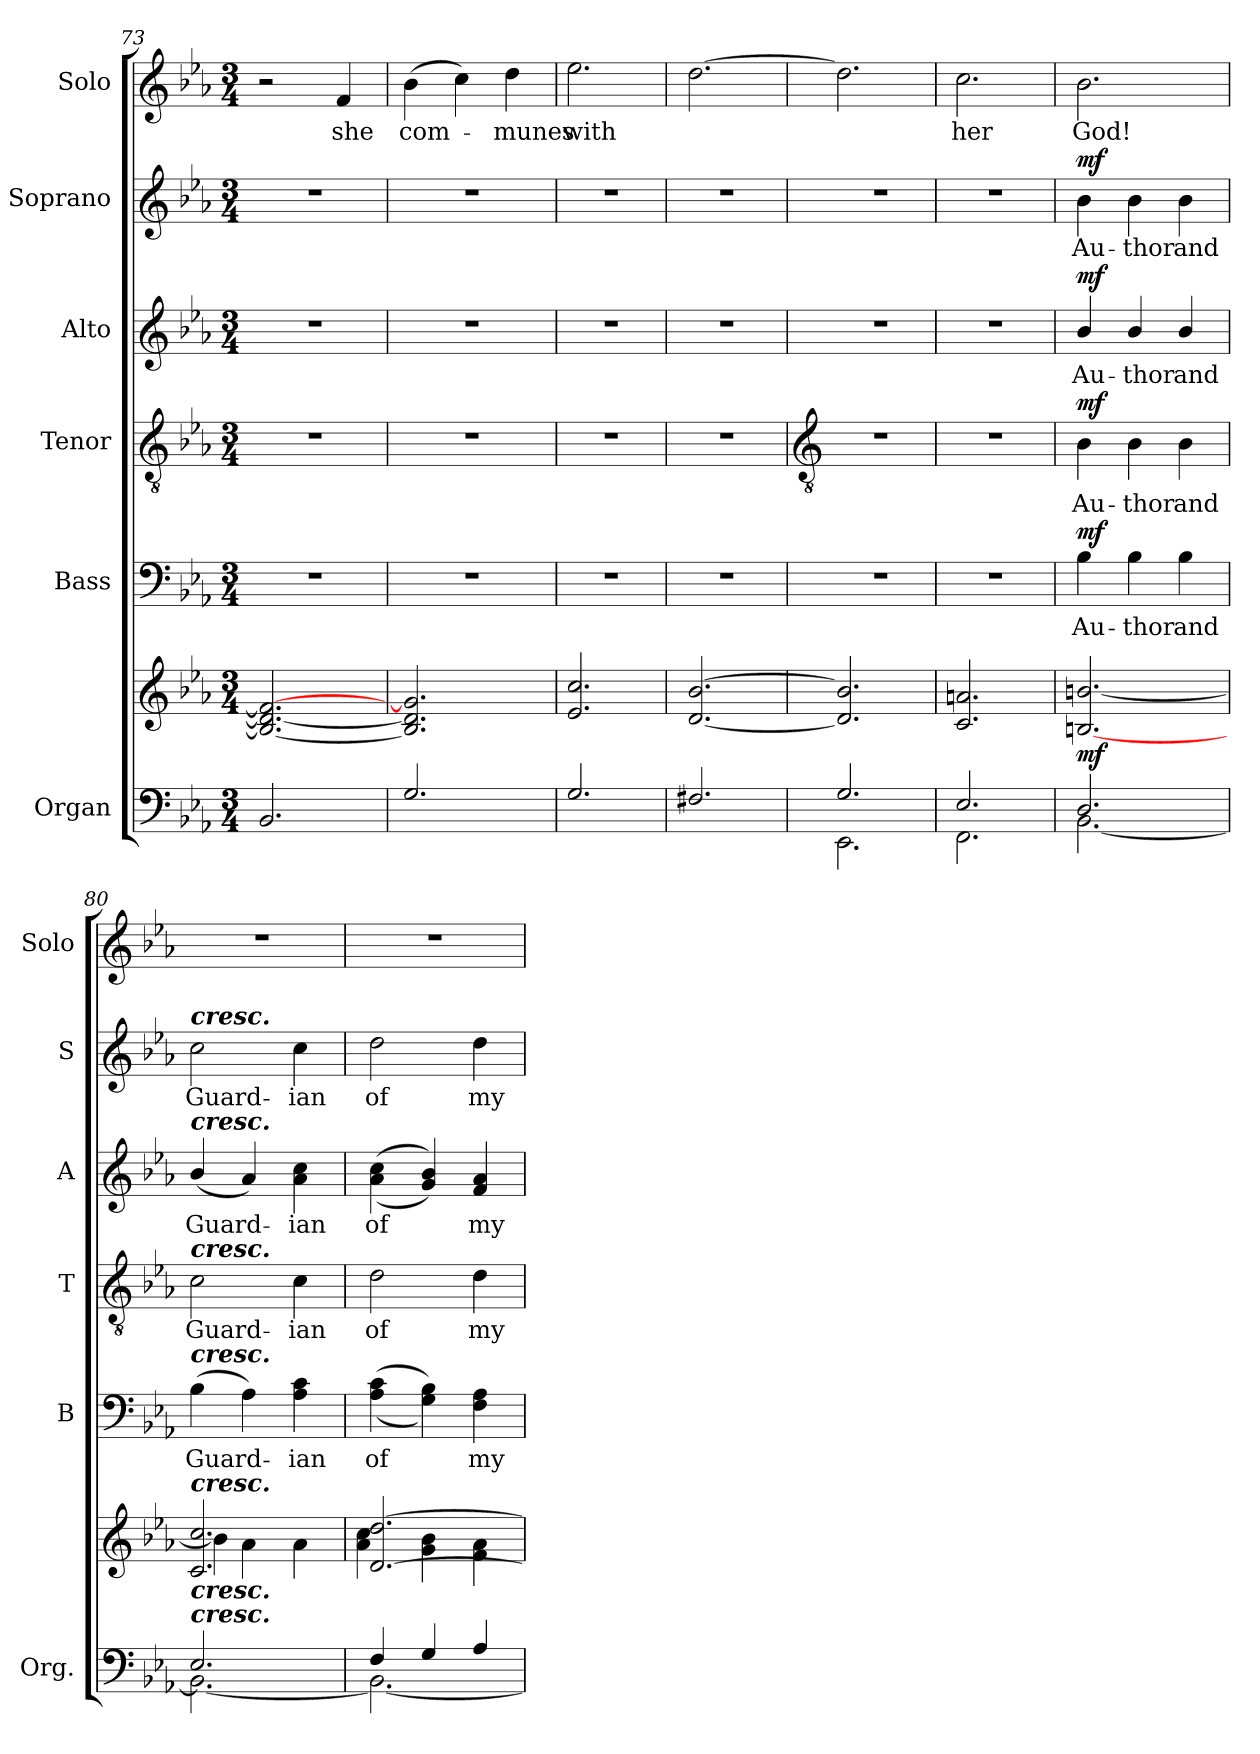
**kern	**kern	**dynam	**kern	**text	**dynam	**kern	**text	**dynam	**kern	**text	**dynam	**kern	**text	**dynam	**kern	**text
*part6	*part6	*part6	*part5	*part5	*part5	*part4	*part4	*part4	*part3	*part3	*part3	*part2	*part2	*part2	*part1	*part1
*staff7	*staff6	*staff6/7	*staff5	*staff5	*staff5	*staff4	*staff4	*staff4	*staff3	*staff3	*staff3	*staff2	*staff2	*staff2	*staff1	*staff1
*I"Organ	*	*	*I"Bass	*	*	*I"Tenor	*	*	*I"Alto	*	*	*I"Soprano	*	*	*I"Solo	*
*I'Org.	*	*	*I'B	*	*	*I'T	*	*	*I'A	*	*	*I'S	*	*	*I'Solo	*
*clefF4	*clefG2	*	*clefF4	*	*	*clefGv2	*	*	*clefG2	*	*	*clefG2	*	*	*clefG2	*
*k[b-e-a-]	*k[b-e-a-]	*	*k[b-e-a-]	*	*	*k[b-e-a-]	*	*	*k[b-e-a-]	*	*	*k[b-e-a-]	*	*	*k[b-e-a-]	*
*E-:	*E-:	*	*E-:	*	*	*E-:	*	*	*E-:	*	*	*E-:	*	*	*E-:	*
*M3/4	*M3/4	*	*M3/4	*	*	*M3/4	*	*	*M3/4	*	*	*M3/4	*	*	*M3/4	*
=73	=73	=73	=73	=73	=73	=73	=73	=73	=73	=73	=73	=73	=73	=73	=73	=73
*^	*	*	*	*	*	*	*	*	*	*	*	*	*	*	*	*
!	!LO:N:vis=1	!	!	!LO:N:vis=1	!	!	!LO:N:vis=1	!	!	!LO:N:vis=1	!	!	!LO:N:vis=1	!	!	!	!
2.BB-/	2.ryy	2.B-_ 2.d_ 2.f_	.	2.r	.	.	2.r	.	.	2.r	.	.	2.r	.	.	2r	.
!	!	!	!	!	!	!	!	!	!	!	!	!	!	!	!	!	!LO:LY:b
.	.	.	.	.	.	.	.	.	.	.	.	.	.	.	.	4f	she
=74	=74	=74	=74	=74	=74	=74	=74	=74	=74	=74	=74	=74	=74	=74	=74	=74	=74
!	!LO:N:vis=1	!	!	!LO:N:vis=1	!	!	!LO:N:vis=1	!	!	!LO:N:vis=1	!	!	!LO:N:vis=1	!	!	!	!LO:LY:b
2.G/	2.ryy	2.B-] 2.d] 2.g]	.	2.r	.	.	2.r	.	.	2.r	.	.	2.r	.	.	(>4b-	com-
.	.	.	.	.	.	.	.	.	.	.	.	.	.	.	.	4cc)	.
!	!	!	!	!	!	!	!	!	!	!	!	!	!	!	!	!	!LO:LY:b
.	.	.	.	.	.	.	.	.	.	.	.	.	.	.	.	4dd	munes
=75	=75	=75	=75	=75	=75	=75	=75	=75	=75	=75	=75	=75	=75	=75	=75	=75	=75
!	!LO:N:vis=1	!	!	!LO:N:vis=1	!	!	!LO:N:vis=1	!	!	!LO:N:vis=1	!	!	!LO:N:vis=1	!	!	!	!LO:LY:b
2.G/	2.ryy	2.e- 2.cc	.	2.r	.	.	2.r	.	.	2.r	.	.	2.r	.	.	2.ee-	with
=76	=76	=76	=76	=76	=76	=76	=76	=76	=76	=76	=76	=76	=76	=76	=76	=76	=76
!	!LO:N:vis=1	!	!	!LO:N:vis=1	!	!	!LO:N:vis=1	!	!	!LO:N:vis=1	!	!	!LO:N:vis=1	!	!	!	!
2.F#X/	2.ryy	[2.d [2.b-	.	2.r	.	.	2.r	.	.	2.r	.	.	2.r	.	.	[2.dd	.
!!LO:LB:g=z
=77	=77	=77	=77	=77	=77	=77	=77	=77	=77	=77	=77	=77	=77	=77	=77	=77	=77
*	*	*	*	*	*	*	*clefGv2	*	*	*	*	*	*	*	*	*	*
*	*	*^	*	*	*	*	*	*	*	*	*	*	*	*	*	*	*
!	!	!	!LO:N:vis=1	!	!LO:N:vis=1	!	!	!LO:N:vis=1	!	!	!LO:N:vis=1	!	!	!LO:N:vis=1	!	!	!	!
2.G/	2.EE-\	2.d/] 2.b-/]	2.ryy	.	2.r	.	.	2.r	.	.	2.r	.	.	2.r	.	.	2.dd]	.
=78	=78	=78	=78	=78	=78	=78	=78	=78	=78	=78	=78	=78	=78	=78	=78	=78	=78	=78
!	!	!	!LO:N:vis=1	!	!LO:N:vis=1	!	!	!LO:N:vis=1	!	!	!LO:N:vis=1	!	!	!LO:N:vis=1	!	!	!	!LO:LY:b
2.E-/	2.FF\	2.c/ 2.an/	2.ryy	.	2.r	.	.	2.r	.	.	2.r	.	.	2.r	.	.	2.cc	her
=79	=79	=79	=79	=79	=79	=79	=79	=79	=79	=79	=79	=79	=79	=79	=79	=79	=79	=79
!	!	!	!	!LO:DY:b	!	!LO:LY:b	!LO:DY:b	!	!LO:LY:b	!LO:DY:b	!	!LO:LY:b	!LO:DY:b	!	!LO:LY:b	!LO:DY:b	!	!LO:LY:b
2.D/	[2.BB-\	2.ryy	[2.B/ [2.b/	mf	4B-	Au-	mf	4B-	Au-	mf	4b-/	Au-	mf	4b-	Au-	mf	2.b-	God!
!	!	!	!	!	!	!LO:LY:b	!	!	!LO:LY:b	!	!	!LO:LY:b	!	!	!LO:LY:b	!	!	!
.	.	.	.	.	4B-	-thor	.	4B-	-thor	.	4b-/	-thor	.	4b-	-thor	.	.	.
!	!	!	!	!	!	!LO:LY:b	!	!	!LO:LY:b	!	!	!LO:LY:b	!	!	!LO:LY:b	!	!	!
.	.	.	.	.	4B-	and	.	4B-	and	.	4b-/	and	.	4b-	and	.	.	.
=80	=80	=80	=80	=80	=80	=80	=80	=80	=80	=80	=80	=80	=80	=80	=80	=80	=80	=80
!	!	!	!	!	!	!	!	!	!	!	!	!	!	!LO:TX:a:Bi:t=cresc.	!	!	!	!
!	!	!	!	!	!	!	!	!	!	!	!LO:TX:a:Bi:t=cresc.	!	!	!	!	!	!	!
!	!	!	!	!	!	!	!	!LO:TX:a:Bi:t=cresc.	!	!	!	!	!	!	!	!	!	!
!	!	!	!	!	!LO:TX:a:Bi:t=cresc.	!	!	!	!	!	!	!	!	!	!	!	!	!
!	!	!LO:TX:a:Bi:t=cresc.	!	!	!	!	!	!	!	!	!	!	!	!	!	!	!	!
!LO:TX:a:Bi:t=cresc.	!	!	!	!	!	!	!	!	!	!	!	!	!	!	!	!	!	!
!LO:TX:a:Bi:t=cresc.	!	!	!	!	!	!	!	!	!	!	!	!	!	!	!	!	!	!
!	!	!	!	!	!	!LO:LY:b	!	!	!LO:LY:b	!	!	!LO:LY:b	!	!	!LO:LY:b	!	!LO:N:vis=1	!
2.E-/	2.BB-\_	2.c/ 2.cc/	4b\]	.	(>4B-	Guard-	.	2c	Guard-	.	(<4b-/	Guard-	.	2cc	Guard-	.	2.r	.
.	.	.	4a-\	.	4A-)	.	.	.	.	.	4a-)	.	.	.	.	.	.	.
!	!	!	!	!	!	!LO:LY:b	!	!	!LO:LY:b	!	!	!LO:LY:b	!	!	!LO:LY:b	!	!	!
.	.	.	4a-\	.	4A- 4c	ian	.	4c	-ian	.	4a- 4cc	ian	.	4cc	-ian	.	.	.
=81	=81	=81	=81	=81	=81	=81	=81	=81	=81	=81	=81	=81	=81	=81	=81	=81	=81	=81
!	!	!	!	!	!	!LO:LY:b	!	!	!LO:LY:b	!	!	!LO:LY:b	!	!	!LO:LY:b	!	!LO:N:vis=1	!
4F/	2.BB-\_	[2.d/ [2.dd/	4a-\ 4cc\	.	(>(>4A- 4c	of	.	2d	of	.	(<(<4a- 4cc	of	.	2dd	of	.	2.r	.
4G/	.	.	4g\ 4b-\	.	4G 4B-))	.	.	.	.	.	4g 4b-))	.	.	.	.	.	.	.
!	!	!	!	!	!	!LO:LY:b	!	!	!LO:LY:b	!	!	!LO:LY:b	!	!	!LO:LY:b	!	!	!
4A-/	.	.	4f\ 4a-\	.	4F 4A-	my	.	4d	my	.	4f 4a-	my	.	4dd	my	.	.	.
*v	*v	*	*	*	*	*	*	*	*	*	*	*	*	*	*	*	*	*
*	*v	*v	*	*	*	*	*	*	*	*	*	*	*	*	*	*	*
=	=	=	=	=	=	=	=	=	=	=	=	=	=	=	=	=
*-	*-	*-	*-	*-	*-	*-	*-	*-	*-	*-	*-	*-	*-	*-	*-	*-
